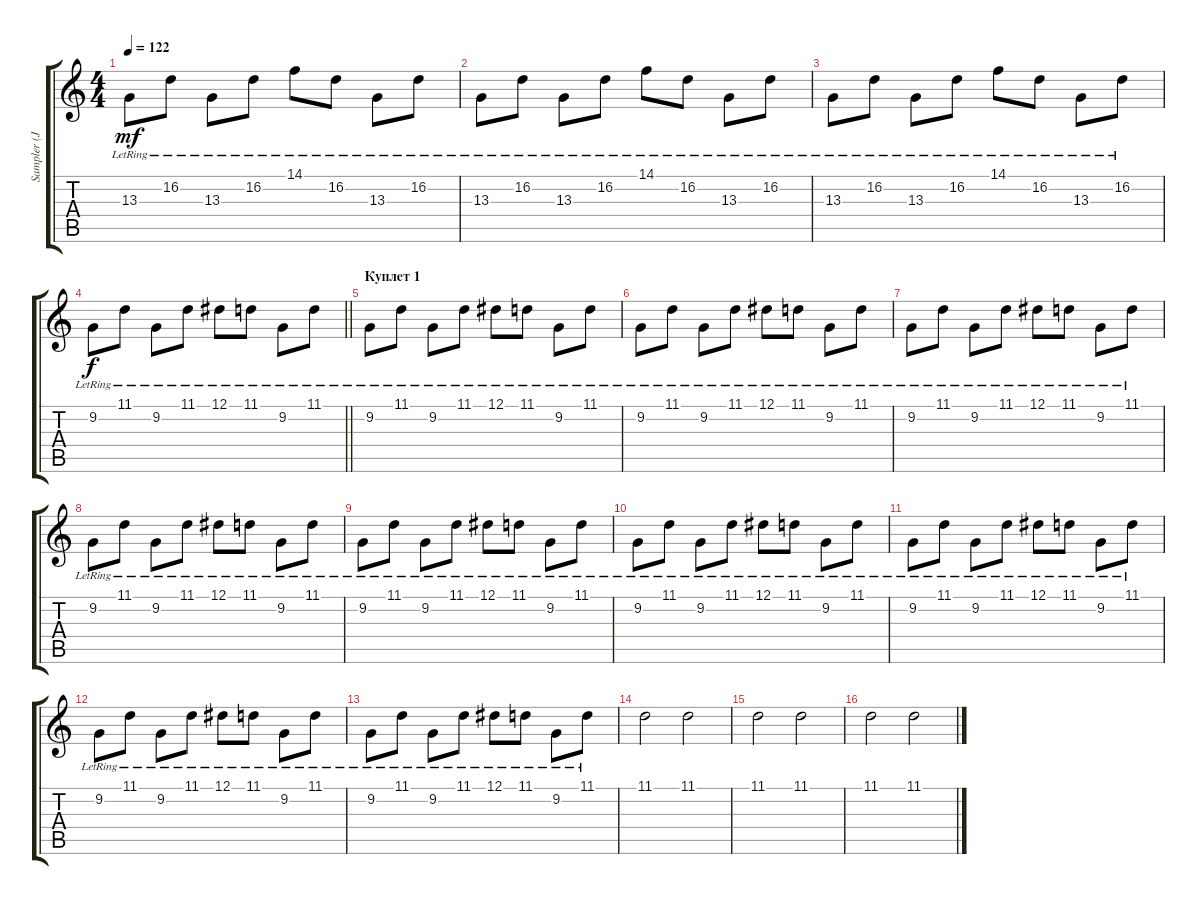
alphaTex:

\track ("Sampler (Joseph Hahn)" "Sampler (J") {instrument acousticgrandpiano}
\staff {score tabs}
\tuning (Eb4 Bb3 Gb3 Db3 Ab2 Db2) {hide}
\ts (4 4)
\tempo 122
\clef g2
\ks c
13.3{lr}.8{dy mf} 16.2{lr}.8 13.3{lr}.8 16.2{lr}.8 14.1{lr}.8 16.2{lr}.8 13.3{lr}.8 16.2{lr}.8 |
13.3{lr}.8 16.2{lr}.8 13.3{lr}.8 16.2{lr}.8 14.1{lr}.8 16.2{lr}.8 13.3{lr}.8 16.2{lr}.8 |
13.3{lr}.8 16.2{lr}.8 13.3{lr}.8 16.2{lr}.8 14.1{lr}.8 16.2{lr}.8 13.3{lr}.8 16.2{lr}.8 |
\barLineRight lightlight
9.2{lr}.8{dy f} 11.1{lr}.8 9.2{lr}.8 11.1{lr}.8 12.1{lr}.8 11.1{lr}.8 9.2{lr}.8 11.1{lr}.8 |
\section ("" "Куплет 1")
9.2{lr}.8 11.1{lr}.8 9.2{lr}.8 11.1{lr}.8 12.1{lr}.8 11.1{lr}.8 9.2{lr}.8 11.1{lr}.8 |
9.2{lr}.8 11.1{lr}.8 9.2{lr}.8 11.1{lr}.8 12.1{lr}.8 11.1{lr}.8 9.2{lr}.8 11.1{lr}.8 |
9.2{lr}.8 11.1{lr}.8 9.2{lr}.8 11.1{lr}.8 12.1{lr}.8 11.1{lr}.8 9.2{lr}.8 11.1{lr}.8 |
9.2{lr}.8 11.1{lr}.8 9.2{lr}.8 11.1{lr}.8 12.1{lr}.8 11.1{lr}.8 9.2{lr}.8 11.1{lr}.8 |
9.2{lr}.8 11.1{lr}.8 9.2{lr}.8 11.1{lr}.8 12.1{lr}.8 11.1{lr}.8 9.2{lr}.8 11.1{lr}.8 |
9.2{lr}.8 11.1{lr}.8 9.2{lr}.8 11.1{lr}.8 12.1{lr}.8 11.1{lr}.8 9.2{lr}.8 11.1{lr}.8 |
9.2{lr}.8 11.1{lr}.8 9.2{lr}.8 11.1{lr}.8 12.1{lr}.8 11.1{lr}.8 9.2{lr}.8 11.1{lr}.8 |
9.2{lr}.8 11.1{lr}.8 9.2{lr}.8 11.1{lr}.8 12.1{lr}.8 11.1{lr}.8 9.2{lr}.8 11.1{lr}.8 |
9.2{lr}.8 11.1{lr}.8 9.2{lr}.8 11.1{lr}.8 12.1{lr}.8 11.1{lr}.8 9.2{lr}.8 11.1{lr}.8 |
11.1.2 11.1.2 |
11.1.2 11.1.2 |
11.1.2 11.1.2
